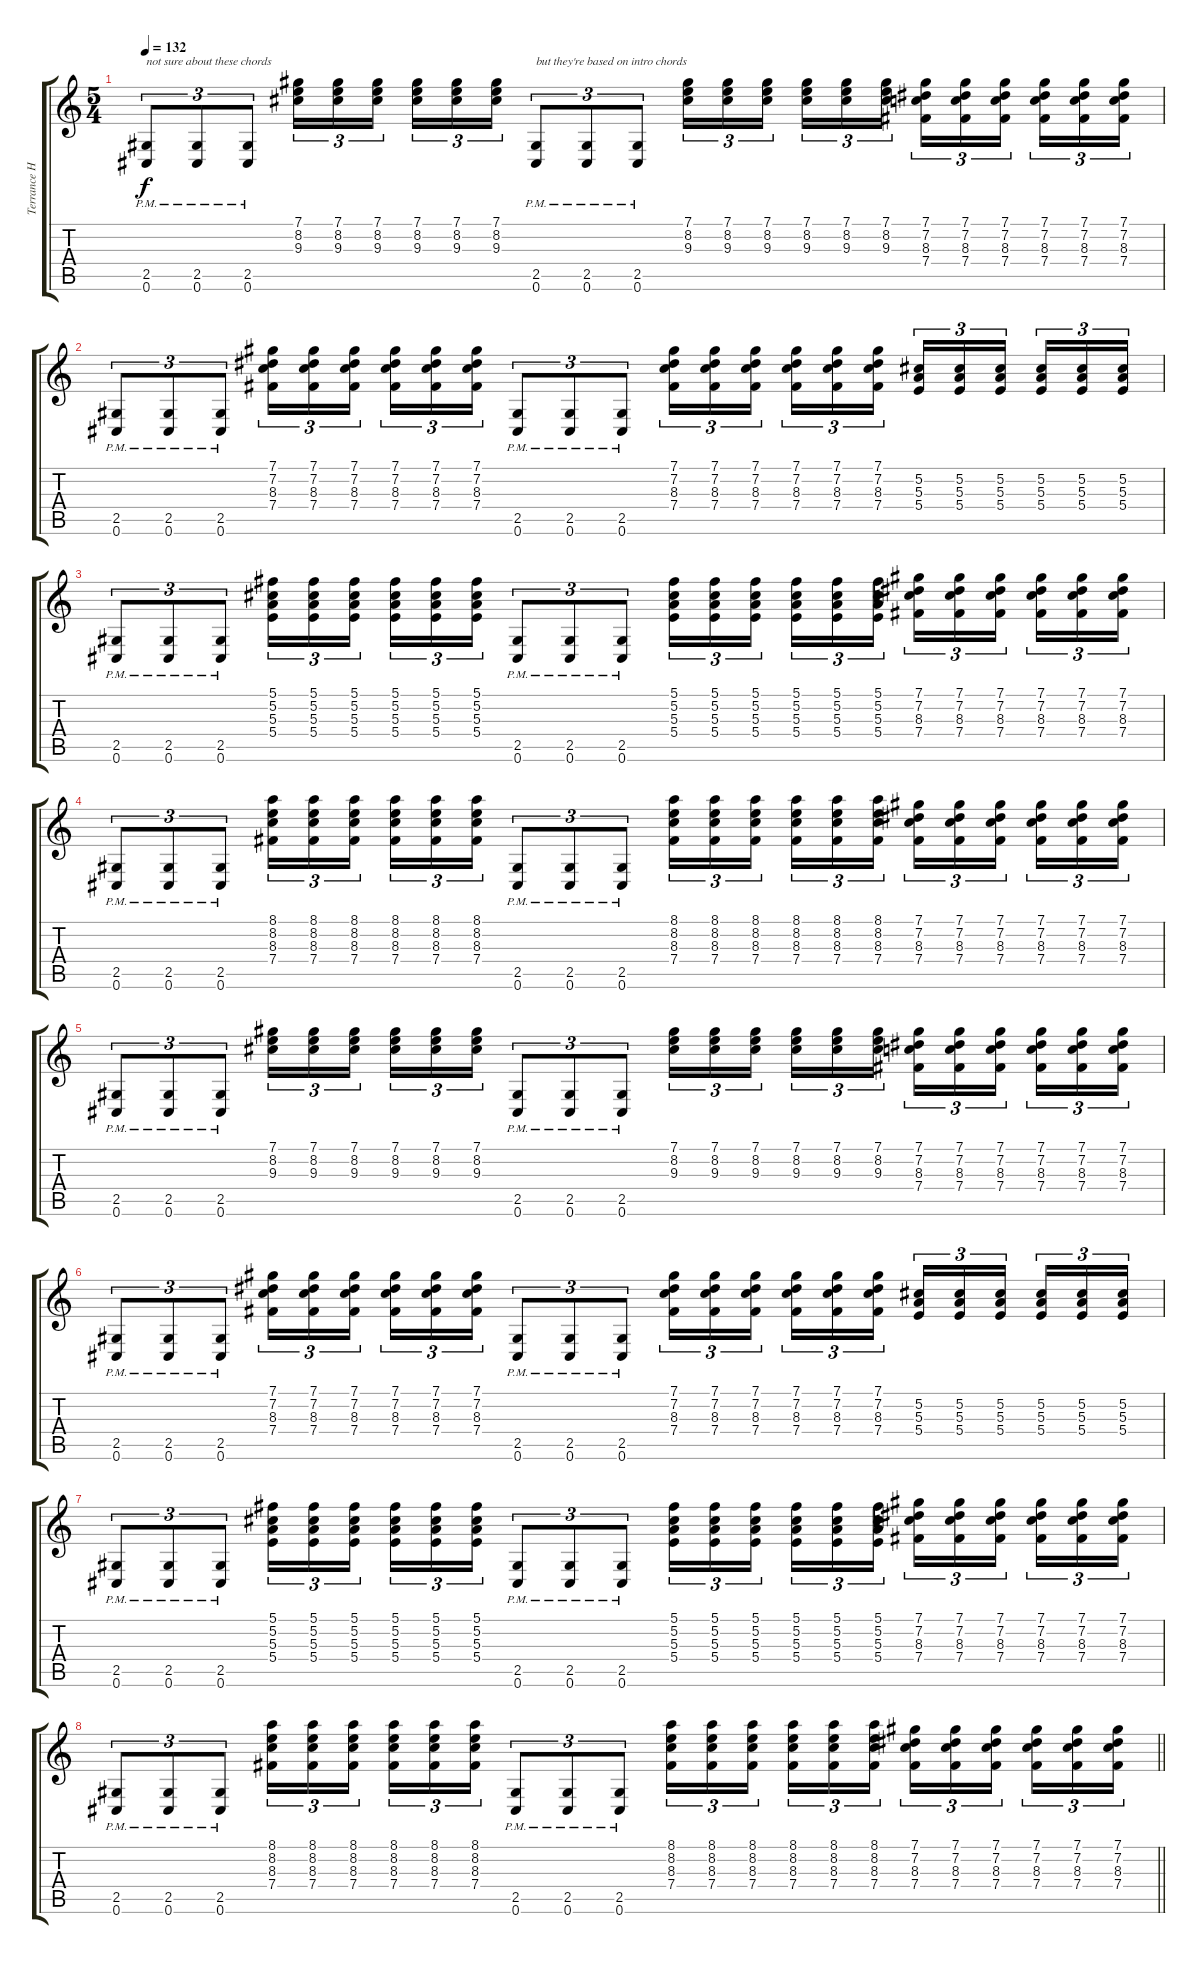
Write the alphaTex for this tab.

\track ("Terrance Hobbs" "Terrance H") {instrument distortionguitar}
\staff {score tabs}
\tuning (Db4 Ab3 E3 B2 Gb2 Db2) {hide}
\ts (5 4)
\tempo 132
\clef g2
\ks c
(2.5{pm} 0.6{pm}).8{tu (3 2) txt "not sure about these chords" dy f} (2.5{pm} 0.6{pm}).8{tu (3 2)} (2.5{pm} 0.6{pm}).8{tu (3 2)} (7.1 8.2 9.3).16{tu (3 2)} (7.1 8.2 9.3).16{tu (3 2)} (7.1 8.2 9.3).16{tu (3 2) beam splitsecondary} (7.1 8.2 9.3).16{tu (3 2)} (7.1 8.2 9.3).16{tu (3 2)} (7.1 8.2 9.3).16{tu (3 2)} (2.5{pm} 0.6{pm}).8{tu (3 2) txt "but they're based on intro chords"} (2.5{pm} 0.6{pm}).8{tu (3 2)} (2.5{pm} 0.6{pm}).8{tu (3 2)} (7.1 8.2 9.3).16{tu (3 2)} (7.1 8.2 9.3).16{tu (3 2)} (7.1 8.2 9.3).16{tu (3 2) beam splitsecondary} (7.1 8.2 9.3).16{tu (3 2)} (7.1 8.2 9.3).16{tu (3 2)} (7.1 8.2 9.3).16{tu (3 2)} (7.1 7.2 8.3 7.4).16{tu (3 2)} (7.1 7.2 8.3 7.4).16{tu (3 2)} (7.1 7.2 8.3 7.4).16{tu (3 2) beam splitsecondary} (7.1 7.2 8.3 7.4).16{tu (3 2)} (7.1 7.2 8.3 7.4).16{tu (3 2)} (7.1 7.2 8.3 7.4).16{tu (3 2)} |
(2.5{pm} 0.6{pm}).8{tu (3 2)} (2.5{pm} 0.6{pm}).8{tu (3 2)} (2.5{pm} 0.6{pm}).8{tu (3 2)} (7.1 7.2 8.3 7.4).16{tu (3 2)} (7.1 7.2 8.3 7.4).16{tu (3 2)} (7.1 7.2 8.3 7.4).16{tu (3 2) beam splitsecondary} (7.1 7.2 8.3 7.4).16{tu (3 2)} (7.1 7.2 8.3 7.4).16{tu (3 2)} (7.1 7.2 8.3 7.4).16{tu (3 2)} (2.5{pm} 0.6{pm}).8{tu (3 2)} (2.5{pm} 0.6{pm}).8{tu (3 2)} (2.5{pm} 0.6{pm}).8{tu (3 2)} (7.1 7.2 8.3 7.4).16{tu (3 2)} (7.1 7.2 8.3 7.4).16{tu (3 2)} (7.1 7.2 8.3 7.4).16{tu (3 2) beam splitsecondary} (7.1 7.2 8.3 7.4).16{tu (3 2)} (7.1 7.2 8.3 7.4).16{tu (3 2)} (7.1 7.2 8.3 7.4).16{tu (3 2)} (5.2 5.3 5.4).16{tu (3 2)} (5.2 5.3 5.4).16{tu (3 2)} (5.2 5.3 5.4).16{tu (3 2) beam splitsecondary} (5.2 5.3 5.4).16{tu (3 2)} (5.2 5.3 5.4).16{tu (3 2)} (5.2 5.3 5.4).16{tu (3 2)} |
(2.5{pm} 0.6{pm}).8{tu (3 2)} (2.5{pm} 0.6{pm}).8{tu (3 2)} (2.5{pm} 0.6{pm}).8{tu (3 2)} (5.1 5.2 5.3 5.4).16{tu (3 2)} (5.1 5.2 5.3 5.4).16{tu (3 2)} (5.1 5.2 5.3 5.4).16{tu (3 2) beam splitsecondary} (5.1 5.2 5.3 5.4).16{tu (3 2)} (5.1 5.2 5.3 5.4).16{tu (3 2)} (5.1 5.2 5.3 5.4).16{tu (3 2)} (2.5{pm} 0.6{pm}).8{tu (3 2)} (2.5{pm} 0.6{pm}).8{tu (3 2)} (2.5{pm} 0.6{pm}).8{tu (3 2)} (5.1 5.2 5.3 5.4).16{tu (3 2)} (5.1 5.2 5.3 5.4).16{tu (3 2)} (5.1 5.2 5.3 5.4).16{tu (3 2) beam splitsecondary} (5.1 5.2 5.3 5.4).16{tu (3 2)} (5.1 5.2 5.3 5.4).16{tu (3 2)} (5.1 5.2 5.3 5.4).16{tu (3 2)} (7.1 7.2 8.3 7.4).16{tu (3 2)} (7.1 7.2 8.3 7.4).16{tu (3 2)} (7.1 7.2 8.3 7.4).16{tu (3 2) beam splitsecondary} (7.1 7.2 8.3 7.4).16{tu (3 2)} (7.1 7.2 8.3 7.4).16{tu (3 2)} (7.1 7.2 8.3 7.4).16{tu (3 2)} |
(2.5{pm} 0.6{pm}).8{tu (3 2)} (2.5{pm} 0.6{pm}).8{tu (3 2)} (2.5{pm} 0.6{pm}).8{tu (3 2)} (8.1 8.2 8.3 7.4).16{tu (3 2)} (8.1 8.2 8.3 7.4).16{tu (3 2)} (8.1 8.2 8.3 7.4).16{tu (3 2) beam splitsecondary} (8.1 8.2 8.3 7.4).16{tu (3 2)} (8.1 8.2 8.3 7.4).16{tu (3 2)} (8.1 8.2 8.3 7.4).16{tu (3 2)} (2.5{pm} 0.6{pm}).8{tu (3 2)} (2.5{pm} 0.6{pm}).8{tu (3 2)} (2.5{pm} 0.6{pm}).8{tu (3 2)} (8.1 8.2 8.3 7.4).16{tu (3 2)} (8.1 8.2 8.3 7.4).16{tu (3 2)} (8.1 8.2 8.3 7.4).16{tu (3 2) beam splitsecondary} (8.1 8.2 8.3 7.4).16{tu (3 2)} (8.1 8.2 8.3 7.4).16{tu (3 2)} (8.1 8.2 8.3 7.4).16{tu (3 2)} (7.1 7.2 8.3 7.4).16{tu (3 2)} (7.1 7.2 8.3 7.4).16{tu (3 2)} (7.1 7.2 8.3 7.4).16{tu (3 2) beam splitsecondary} (7.1 7.2 8.3 7.4).16{tu (3 2)} (7.1 7.2 8.3 7.4).16{tu (3 2)} (7.1 7.2 8.3 7.4).16{tu (3 2)} |
(2.5{pm} 0.6{pm}).8{tu (3 2)} (2.5{pm} 0.6{pm}).8{tu (3 2)} (2.5{pm} 0.6{pm}).8{tu (3 2)} (7.1 8.2 9.3).16{tu (3 2)} (7.1 8.2 9.3).16{tu (3 2)} (7.1 8.2 9.3).16{tu (3 2) beam splitsecondary} (7.1 8.2 9.3).16{tu (3 2)} (7.1 8.2 9.3).16{tu (3 2)} (7.1 8.2 9.3).16{tu (3 2)} (2.5{pm} 0.6{pm}).8{tu (3 2)} (2.5{pm} 0.6{pm}).8{tu (3 2)} (2.5{pm} 0.6{pm}).8{tu (3 2)} (7.1 8.2 9.3).16{tu (3 2)} (7.1 8.2 9.3).16{tu (3 2)} (7.1 8.2 9.3).16{tu (3 2) beam splitsecondary} (7.1 8.2 9.3).16{tu (3 2)} (7.1 8.2 9.3).16{tu (3 2)} (7.1 8.2 9.3).16{tu (3 2)} (7.1 7.2 8.3 7.4).16{tu (3 2)} (7.1 7.2 8.3 7.4).16{tu (3 2)} (7.1 7.2 8.3 7.4).16{tu (3 2) beam splitsecondary} (7.1 7.2 8.3 7.4).16{tu (3 2)} (7.1 7.2 8.3 7.4).16{tu (3 2)} (7.1 7.2 8.3 7.4).16{tu (3 2)} |
(2.5{pm} 0.6{pm}).8{tu (3 2)} (2.5{pm} 0.6{pm}).8{tu (3 2)} (2.5{pm} 0.6{pm}).8{tu (3 2)} (7.1 7.2 8.3 7.4).16{tu (3 2)} (7.1 7.2 8.3 7.4).16{tu (3 2)} (7.1 7.2 8.3 7.4).16{tu (3 2) beam splitsecondary} (7.1 7.2 8.3 7.4).16{tu (3 2)} (7.1 7.2 8.3 7.4).16{tu (3 2)} (7.1 7.2 8.3 7.4).16{tu (3 2)} (2.5{pm} 0.6{pm}).8{tu (3 2)} (2.5{pm} 0.6{pm}).8{tu (3 2)} (2.5{pm} 0.6{pm}).8{tu (3 2)} (7.1 7.2 8.3 7.4).16{tu (3 2)} (7.1 7.2 8.3 7.4).16{tu (3 2)} (7.1 7.2 8.3 7.4).16{tu (3 2) beam splitsecondary} (7.1 7.2 8.3 7.4).16{tu (3 2)} (7.1 7.2 8.3 7.4).16{tu (3 2)} (7.1 7.2 8.3 7.4).16{tu (3 2)} (5.2 5.3 5.4).16{tu (3 2)} (5.2 5.3 5.4).16{tu (3 2)} (5.2 5.3 5.4).16{tu (3 2) beam splitsecondary} (5.2 5.3 5.4).16{tu (3 2)} (5.2 5.3 5.4).16{tu (3 2)} (5.2 5.3 5.4).16{tu (3 2)} |
(2.5{pm} 0.6{pm}).8{tu (3 2)} (2.5{pm} 0.6{pm}).8{tu (3 2)} (2.5{pm} 0.6{pm}).8{tu (3 2)} (5.1 5.2 5.3 5.4).16{tu (3 2)} (5.1 5.2 5.3 5.4).16{tu (3 2)} (5.1 5.2 5.3 5.4).16{tu (3 2) beam splitsecondary} (5.1 5.2 5.3 5.4).16{tu (3 2)} (5.1 5.2 5.3 5.4).16{tu (3 2)} (5.1 5.2 5.3 5.4).16{tu (3 2)} (2.5{pm} 0.6{pm}).8{tu (3 2)} (2.5{pm} 0.6{pm}).8{tu (3 2)} (2.5{pm} 0.6{pm}).8{tu (3 2)} (5.1 5.2 5.3 5.4).16{tu (3 2)} (5.1 5.2 5.3 5.4).16{tu (3 2)} (5.1 5.2 5.3 5.4).16{tu (3 2) beam splitsecondary} (5.1 5.2 5.3 5.4).16{tu (3 2)} (5.1 5.2 5.3 5.4).16{tu (3 2)} (5.1 5.2 5.3 5.4).16{tu (3 2)} (7.1 7.2 8.3 7.4).16{tu (3 2)} (7.1 7.2 8.3 7.4).16{tu (3 2)} (7.1 7.2 8.3 7.4).16{tu (3 2) beam splitsecondary} (7.1 7.2 8.3 7.4).16{tu (3 2)} (7.1 7.2 8.3 7.4).16{tu (3 2)} (7.1 7.2 8.3 7.4).16{tu (3 2)} |
\barLineRight lightlight
(2.5{pm} 0.6{pm}).8{tu (3 2)} (2.5{pm} 0.6{pm}).8{tu (3 2)} (2.5{pm} 0.6{pm}).8{tu (3 2)} (8.1 8.2 8.3 7.4).16{tu (3 2)} (8.1 8.2 8.3 7.4).16{tu (3 2)} (8.1 8.2 8.3 7.4).16{tu (3 2) beam splitsecondary} (8.1 8.2 8.3 7.4).16{tu (3 2)} (8.1 8.2 8.3 7.4).16{tu (3 2)} (8.1 8.2 8.3 7.4).16{tu (3 2)} (2.5{pm} 0.6{pm}).8{tu (3 2)} (2.5{pm} 0.6{pm}).8{tu (3 2)} (2.5{pm} 0.6{pm}).8{tu (3 2)} (8.1 8.2 8.3 7.4).16{tu (3 2)} (8.1 8.2 8.3 7.4).16{tu (3 2)} (8.1 8.2 8.3 7.4).16{tu (3 2) beam splitsecondary} (8.1 8.2 8.3 7.4).16{tu (3 2)} (8.1 8.2 8.3 7.4).16{tu (3 2)} (8.1 8.2 8.3 7.4).16{tu (3 2)} (7.1 7.2 8.3 7.4).16{tu (3 2)} (7.1 7.2 8.3 7.4).16{tu (3 2)} (7.1 7.2 8.3 7.4).16{tu (3 2) beam splitsecondary} (7.1 7.2 8.3 7.4).16{tu (3 2)} (7.1 7.2 8.3 7.4).16{tu (3 2)} (7.1 7.2 8.3 7.4).16{tu (3 2)}
